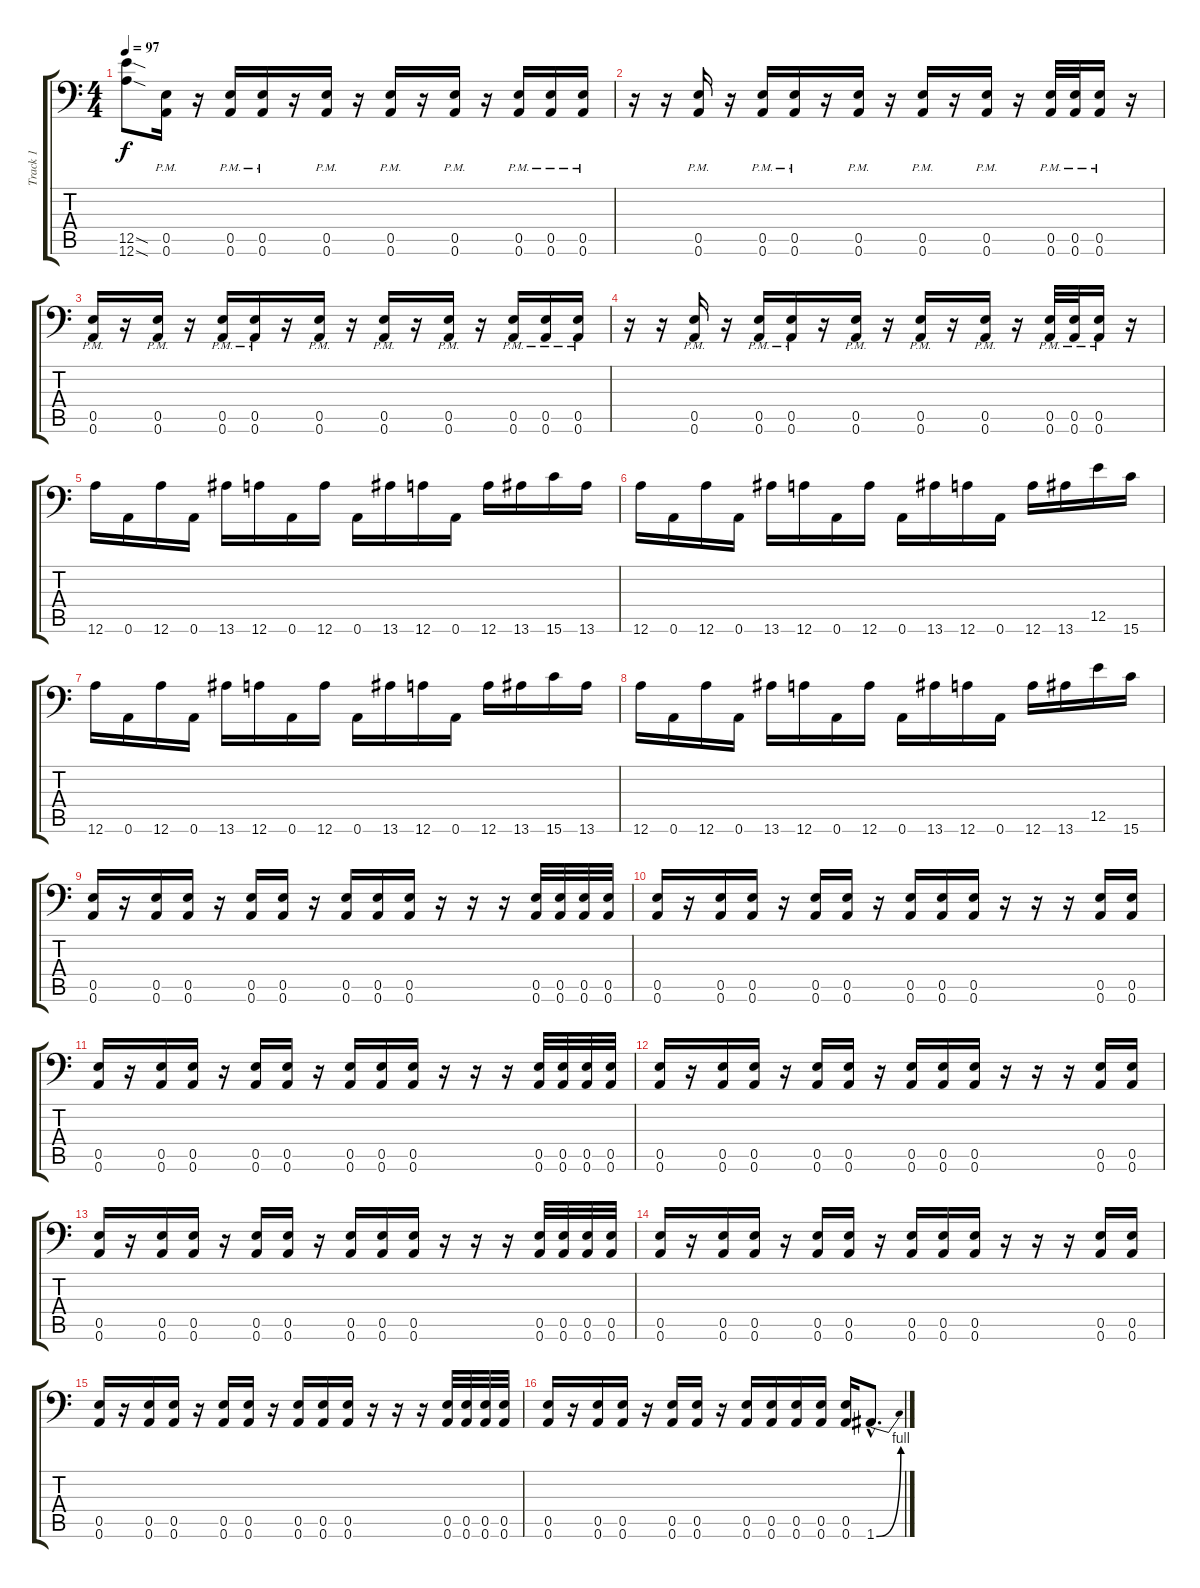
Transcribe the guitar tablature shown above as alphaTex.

\track ("Track 1" "Track 1") {instrument overdrivenguitar}
\staff {score tabs}
\tuning (B3 Gb3 D3 A2 E2 A1) {hide}
\ts (4 4)
\tempo 97
\clef f4
\ks c
(12.5{sod} 12.6{sod}).8{dy f} (0.5{pm} 0.6{pm}).16 r.16 (0.5{pm} 0.6{pm}).16 (0.5{pm} 0.6{pm}).16 r.16 (0.5{pm} 0.6{pm}).16 r.16 (0.5{pm} 0.6{pm}).16 r.16 (0.5{pm} 0.6{pm}).16 r.16 (0.5{pm} 0.6{pm}).16 (0.5{pm} 0.6{pm}).16 (0.5{pm} 0.6{pm}).16 |
r.16 r.16 (0.5{pm} 0.6{pm}).16 r.16 (0.5{pm} 0.6{pm}).16 (0.5{pm} 0.6{pm}).16 r.16 (0.5{pm} 0.6{pm}).16 r.16 (0.5{pm} 0.6{pm}).16 r.16 (0.5{pm} 0.6{pm}).16 r.16 (0.5{pm} 0.6{pm}).32 (0.5{pm} 0.6{pm}).32 (0.5{pm} 0.6{pm}).16 r.16 |
(0.5{pm} 0.6{pm}).16 r.16 (0.5{pm} 0.6{pm}).16 r.16 (0.5{pm} 0.6{pm}).16 (0.5{pm} 0.6{pm}).16 r.16 (0.5{pm} 0.6{pm}).16 r.16 (0.5{pm} 0.6{pm}).16 r.16 (0.5{pm} 0.6{pm}).16 r.16 (0.5{pm} 0.6{pm}).16 (0.5{pm} 0.6{pm}).16 (0.5{pm} 0.6{pm}).16 |
r.16 r.16 (0.5{pm} 0.6{pm}).16 r.16 (0.5{pm} 0.6{pm}).16 (0.5{pm} 0.6{pm}).16 r.16 (0.5{pm} 0.6{pm}).16 r.16 (0.5{pm} 0.6{pm}).16 r.16 (0.5{pm} 0.6{pm}).16 r.16 (0.5{pm} 0.6{pm}).32 (0.5{pm} 0.6{pm}).32 (0.5{pm} 0.6{pm}).16 r.16 |
12.6.16 0.6.16 12.6.16 0.6.16 13.6.16 12.6.16 0.6.16 12.6.16 0.6.16 13.6.16 12.6.16 0.6.16 12.6.16 13.6.16 15.6.16 13.6.16 |
12.6.16 0.6.16 12.6.16 0.6.16 13.6.16 12.6.16 0.6.16 12.6.16 0.6.16 13.6.16 12.6.16 0.6.16 12.6.16 13.6.16 12.5.16 15.6.16 |
12.6.16 0.6.16 12.6.16 0.6.16 13.6.16 12.6.16 0.6.16 12.6.16 0.6.16 13.6.16 12.6.16 0.6.16 12.6.16 13.6.16 15.6.16 13.6.16 |
12.6.16 0.6.16 12.6.16 0.6.16 13.6.16 12.6.16 0.6.16 12.6.16 0.6.16 13.6.16 12.6.16 0.6.16 12.6.16 13.6.16 12.5.16 15.6.16 |
(0.5 0.6).16 r.16 (0.5 0.6).16 (0.5 0.6).16 r.16 (0.5 0.6).16 (0.5 0.6).16 r.16 (0.5 0.6).16 (0.5 0.6).16 (0.5 0.6).16 r.16 r.16 r.16 (0.5 0.6).32 (0.5 0.6).32 (0.5 0.6).32 (0.5 0.6).32 |
(0.5 0.6).16 r.16 (0.5 0.6).16 (0.5 0.6).16 r.16 (0.5 0.6).16 (0.5 0.6).16 r.16 (0.5 0.6).16 (0.5 0.6).16 (0.5 0.6).16 r.16 r.16 r.16 (0.5 0.6).16 (0.5 0.6).16 |
(0.5 0.6).16 r.16 (0.5 0.6).16 (0.5 0.6).16 r.16 (0.5 0.6).16 (0.5 0.6).16 r.16 (0.5 0.6).16 (0.5 0.6).16 (0.5 0.6).16 r.16 r.16 r.16 (0.5 0.6).32 (0.5 0.6).32 (0.5 0.6).32 (0.5 0.6).32 |
(0.5 0.6).16 r.16 (0.5 0.6).16 (0.5 0.6).16 r.16 (0.5 0.6).16 (0.5 0.6).16 r.16 (0.5 0.6).16 (0.5 0.6).16 (0.5 0.6).16 r.16 r.16 r.16 (0.5 0.6).16 (0.5 0.6).16 |
(0.5 0.6).16 r.16 (0.5 0.6).16 (0.5 0.6).16 r.16 (0.5 0.6).16 (0.5 0.6).16 r.16 (0.5 0.6).16 (0.5 0.6).16 (0.5 0.6).16 r.16 r.16 r.16 (0.5 0.6).32 (0.5 0.6).32 (0.5 0.6).32 (0.5 0.6).32 |
(0.5 0.6).16 r.16 (0.5 0.6).16 (0.5 0.6).16 r.16 (0.5 0.6).16 (0.5 0.6).16 r.16 (0.5 0.6).16 (0.5 0.6).16 (0.5 0.6).16 r.16 r.16 r.16 (0.5 0.6).16 (0.5 0.6).16 |
(0.5 0.6).16 r.16 (0.5 0.6).16 (0.5 0.6).16 r.16 (0.5 0.6).16 (0.5 0.6).16 r.16 (0.5 0.6).16 (0.5 0.6).16 (0.5 0.6).16 r.16 r.16 r.16 (0.5 0.6).32 (0.5 0.6).32 (0.5 0.6).32 (0.5 0.6).32 |
(0.5 0.6).16 r.16 (0.5 0.6).16 (0.5 0.6).16 r.16 (0.5 0.6).16 (0.5 0.6).16 r.16 (0.5 0.6).16 (0.5 0.6).16 (0.5 0.6).16 (0.5 0.6).16 (0.5 0.6).16 1.6{be (bend 0 0 60 4) hac}.8{d}
